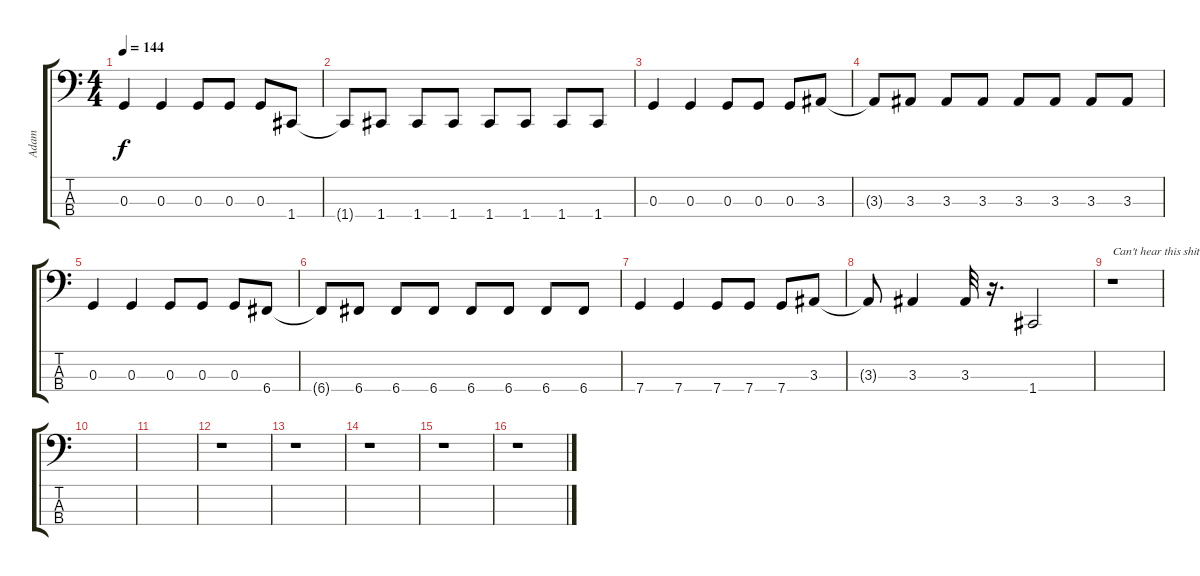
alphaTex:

\track ("Adam" "Adam") {instrument electricbassfinger}
\staff {score tabs}
\tuning (F2 C2 G1 C1) {hide}
\ts (4 4)
\tempo 144
\clef f4
\ks c
0.3.4{dy f} 0.3.4 0.3.8 0.3.8 0.3.8 1.4.8 |
1.4{t}.8 1.4.8 1.4.8 1.4.8 1.4.8 1.4.8 1.4.8 1.4.8 |
0.3.4 0.3.4 0.3.8 0.3.8 0.3.8 3.3.8 |
3.3{t}.8 3.3.8 3.3.8 3.3.8 3.3.8 3.3.8 3.3.8 3.3.8 |
0.3.4 0.3.4 0.3.8 0.3.8 0.3.8 6.4.8 |
6.4{t}.8 6.4.8 6.4.8 6.4.8 6.4.8 6.4.8 6.4.8 6.4.8 |
7.4.4 7.4.4 7.4.8 7.4.8 7.4.8 3.3.8 |
3.3{t}.8 3.3.4 3.3.32 r.16{d} 1.4.2 |
r.1{txt "Can't hear this shit :\\"} |
|
|
r.1 |
r.1 |
r.1 |
r.1 |
r.1
